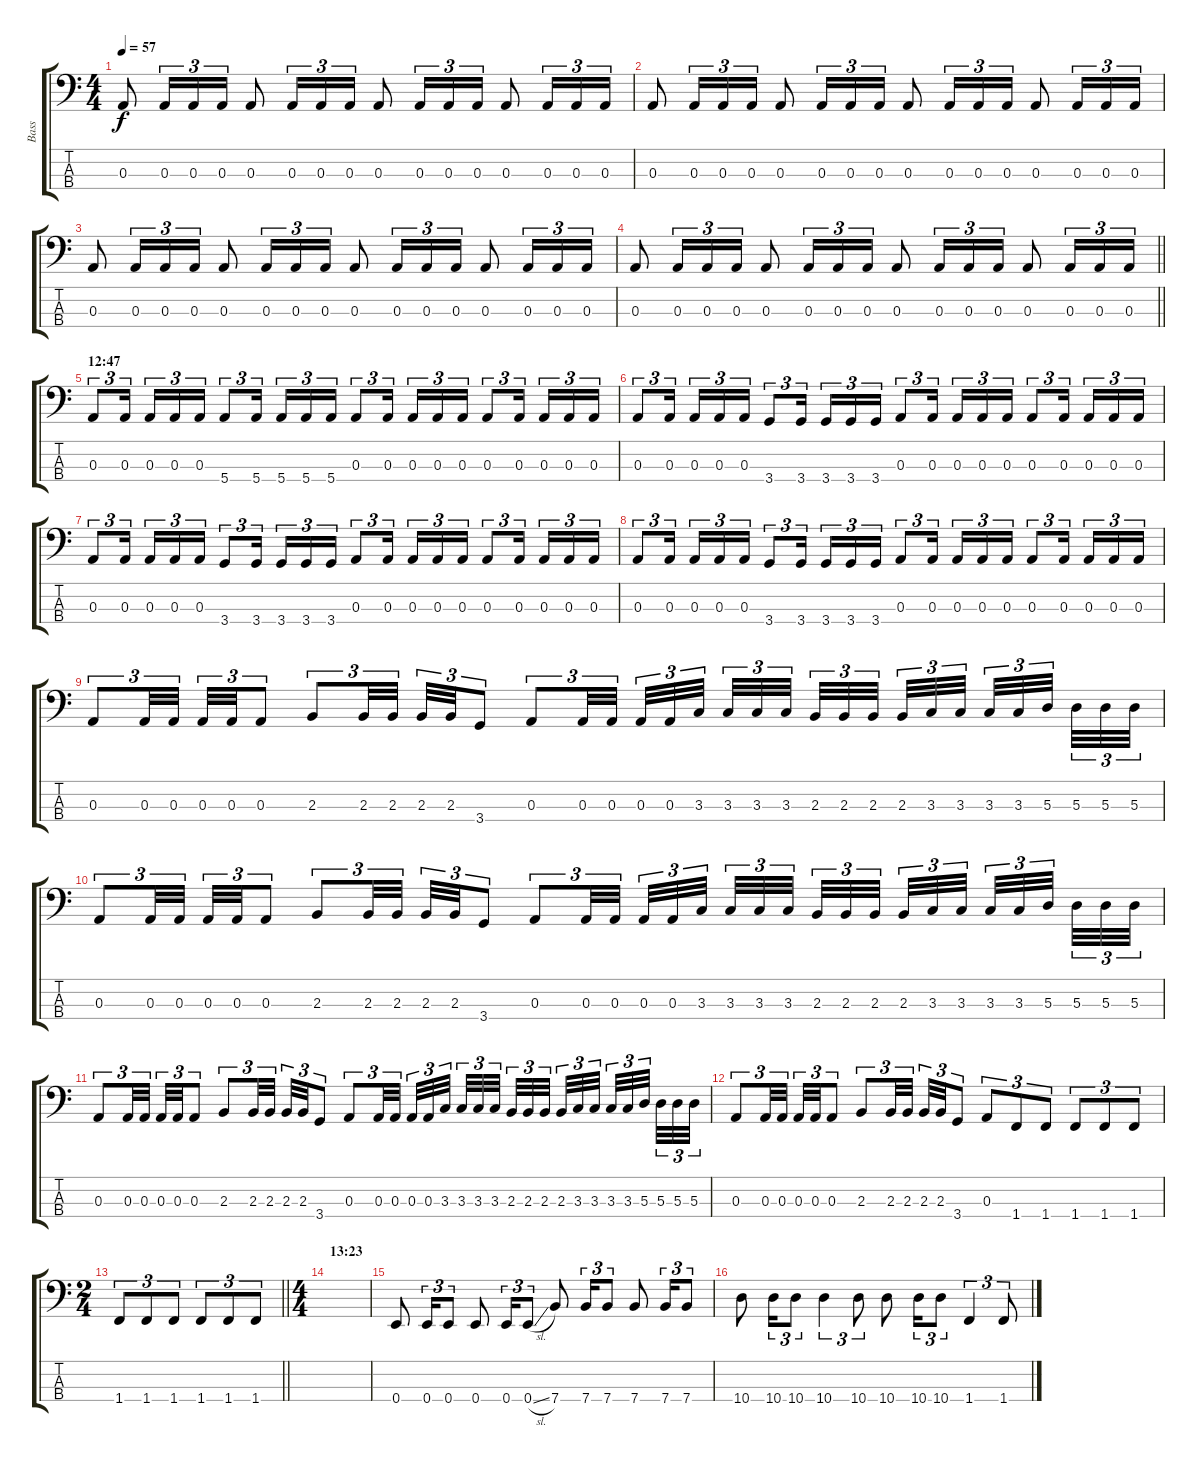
\track ("Bass" "Bass") {instrument electricbassfinger}
\staff {score tabs}
\tuning (G2 D2 A1 E1) {hide}
\ts (4 4)
\tempo 57
\clef f4
\ks c
0.3.8{dy f} 0.3.16{tu (3 2)} 0.3.16{tu (3 2)} 0.3.16{tu (3 2)} 0.3.8 0.3.16{tu (3 2)} 0.3.16{tu (3 2)} 0.3.16{tu (3 2)} 0.3.8 0.3.16{tu (3 2)} 0.3.16{tu (3 2)} 0.3.16{tu (3 2)} 0.3.8 0.3.16{tu (3 2)} 0.3.16{tu (3 2)} 0.3.16{tu (3 2)} |
0.3.8 0.3.16{tu (3 2)} 0.3.16{tu (3 2)} 0.3.16{tu (3 2)} 0.3.8 0.3.16{tu (3 2)} 0.3.16{tu (3 2)} 0.3.16{tu (3 2)} 0.3.8 0.3.16{tu (3 2)} 0.3.16{tu (3 2)} 0.3.16{tu (3 2)} 0.3.8 0.3.16{tu (3 2)} 0.3.16{tu (3 2)} 0.3.16{tu (3 2)} |
0.3.8 0.3.16{tu (3 2)} 0.3.16{tu (3 2)} 0.3.16{tu (3 2)} 0.3.8 0.3.16{tu (3 2)} 0.3.16{tu (3 2)} 0.3.16{tu (3 2)} 0.3.8 0.3.16{tu (3 2)} 0.3.16{tu (3 2)} 0.3.16{tu (3 2)} 0.3.8 0.3.16{tu (3 2)} 0.3.16{tu (3 2)} 0.3.16{tu (3 2)} |
\barLineRight lightlight
0.3.8 0.3.16{tu (3 2)} 0.3.16{tu (3 2)} 0.3.16{tu (3 2)} 0.3.8 0.3.16{tu (3 2)} 0.3.16{tu (3 2)} 0.3.16{tu (3 2)} 0.3.8 0.3.16{tu (3 2)} 0.3.16{tu (3 2)} 0.3.16{tu (3 2)} 0.3.8 0.3.16{tu (3 2)} 0.3.16{tu (3 2)} 0.3.16{tu (3 2)} |
\section ("" "12:47")
0.3.8{tu (3 2)} 0.3.16{tu (3 2) beam splitsecondary} 0.3.16{tu (3 2)} 0.3.16{tu (3 2)} 0.3.16{tu (3 2)} 5.4.8{tu (3 2)} 5.4.16{tu (3 2) beam splitsecondary} 5.4.16{tu (3 2)} 5.4.16{tu (3 2)} 5.4.16{tu (3 2)} 0.3.8{tu (3 2)} 0.3.16{tu (3 2) beam splitsecondary} 0.3.16{tu (3 2)} 0.3.16{tu (3 2)} 0.3.16{tu (3 2)} 0.3.8{tu (3 2)} 0.3.16{tu (3 2) beam splitsecondary} 0.3.16{tu (3 2)} 0.3.16{tu (3 2)} 0.3.16{tu (3 2)} |
0.3.8{tu (3 2)} 0.3.16{tu (3 2) beam splitsecondary} 0.3.16{tu (3 2)} 0.3.16{tu (3 2)} 0.3.16{tu (3 2)} 3.4.8{tu (3 2)} 3.4.16{tu (3 2) beam splitsecondary} 3.4.16{tu (3 2)} 3.4.16{tu (3 2)} 3.4.16{tu (3 2)} 0.3.8{tu (3 2)} 0.3.16{tu (3 2) beam splitsecondary} 0.3.16{tu (3 2)} 0.3.16{tu (3 2)} 0.3.16{tu (3 2)} 0.3.8{tu (3 2)} 0.3.16{tu (3 2) beam splitsecondary} 0.3.16{tu (3 2)} 0.3.16{tu (3 2)} 0.3.16{tu (3 2)} |
0.3.8{tu (3 2)} 0.3.16{tu (3 2) beam splitsecondary} 0.3.16{tu (3 2)} 0.3.16{tu (3 2)} 0.3.16{tu (3 2)} 3.4.8{tu (3 2)} 3.4.16{tu (3 2) beam splitsecondary} 3.4.16{tu (3 2)} 3.4.16{tu (3 2)} 3.4.16{tu (3 2)} 0.3.8{tu (3 2)} 0.3.16{tu (3 2) beam splitsecondary} 0.3.16{tu (3 2)} 0.3.16{tu (3 2)} 0.3.16{tu (3 2)} 0.3.8{tu (3 2)} 0.3.16{tu (3 2) beam splitsecondary} 0.3.16{tu (3 2)} 0.3.16{tu (3 2)} 0.3.16{tu (3 2)} |
0.3.8{tu (3 2)} 0.3.16{tu (3 2) beam splitsecondary} 0.3.16{tu (3 2)} 0.3.16{tu (3 2)} 0.3.16{tu (3 2)} 3.4.8{tu (3 2)} 3.4.16{tu (3 2) beam splitsecondary} 3.4.16{tu (3 2)} 3.4.16{tu (3 2)} 3.4.16{tu (3 2)} 0.3.8{tu (3 2)} 0.3.16{tu (3 2) beam splitsecondary} 0.3.16{tu (3 2)} 0.3.16{tu (3 2)} 0.3.16{tu (3 2)} 0.3.8{tu (3 2)} 0.3.16{tu (3 2) beam splitsecondary} 0.3.16{tu (3 2)} 0.3.16{tu (3 2)} 0.3.16{tu (3 2)} |
0.3.8{tu (3 2)} 0.3.32{tu (3 2)} 0.3.32{tu (3 2) beam splitsecondary} 0.3.32{tu (3 2)} 0.3.32{tu (3 2)} 0.3.8{tu (3 2)} 2.3.8{tu (3 2)} 2.3.32{tu (3 2)} 2.3.32{tu (3 2) beam splitsecondary} 2.3.32{tu (3 2)} 2.3.32{tu (3 2)} 3.4.8{tu (3 2)} 0.3.8{tu (3 2)} 0.3.32{tu (3 2)} 0.3.32{tu (3 2) beam splitsecondary} 0.3.32{tu (3 2)} 0.3.32{tu (3 2)} 3.3.32{tu (3 2) beam splitsecondary} 3.3.32{tu (3 2)} 3.3.32{tu (3 2)} 3.3.32{tu (3 2)} 2.3.32{tu (3 2)} 2.3.32{tu (3 2)} 2.3.32{tu (3 2) beam splitsecondary} 2.3.32{tu (3 2)} 3.3.32{tu (3 2)} 3.3.32{tu (3 2) beam splitsecondary} 3.3.32{tu (3 2)} 3.3.32{tu (3 2)} 5.3.32{tu (3 2) beam splitsecondary} 5.3.32{tu (3 2)} 5.3.32{tu (3 2)} 5.3.32{tu (3 2)} |
0.3.8{tu (3 2)} 0.3.32{tu (3 2)} 0.3.32{tu (3 2) beam splitsecondary} 0.3.32{tu (3 2)} 0.3.32{tu (3 2)} 0.3.8{tu (3 2)} 2.3.8{tu (3 2)} 2.3.32{tu (3 2)} 2.3.32{tu (3 2) beam splitsecondary} 2.3.32{tu (3 2)} 2.3.32{tu (3 2)} 3.4.8{tu (3 2)} 0.3.8{tu (3 2)} 0.3.32{tu (3 2)} 0.3.32{tu (3 2) beam splitsecondary} 0.3.32{tu (3 2)} 0.3.32{tu (3 2)} 3.3.32{tu (3 2) beam splitsecondary} 3.3.32{tu (3 2)} 3.3.32{tu (3 2)} 3.3.32{tu (3 2)} 2.3.32{tu (3 2)} 2.3.32{tu (3 2)} 2.3.32{tu (3 2) beam splitsecondary} 2.3.32{tu (3 2)} 3.3.32{tu (3 2)} 3.3.32{tu (3 2) beam splitsecondary} 3.3.32{tu (3 2)} 3.3.32{tu (3 2)} 5.3.32{tu (3 2) beam splitsecondary} 5.3.32{tu (3 2)} 5.3.32{tu (3 2)} 5.3.32{tu (3 2)} |
0.3.8{tu (3 2)} 0.3.32{tu (3 2)} 0.3.32{tu (3 2) beam splitsecondary} 0.3.32{tu (3 2)} 0.3.32{tu (3 2)} 0.3.8{tu (3 2)} 2.3.8{tu (3 2)} 2.3.32{tu (3 2)} 2.3.32{tu (3 2) beam splitsecondary} 2.3.32{tu (3 2)} 2.3.32{tu (3 2)} 3.4.8{tu (3 2)} 0.3.8{tu (3 2)} 0.3.32{tu (3 2)} 0.3.32{tu (3 2) beam splitsecondary} 0.3.32{tu (3 2)} 0.3.32{tu (3 2)} 3.3.32{tu (3 2) beam splitsecondary} 3.3.32{tu (3 2)} 3.3.32{tu (3 2)} 3.3.32{tu (3 2)} 2.3.32{tu (3 2)} 2.3.32{tu (3 2)} 2.3.32{tu (3 2) beam splitsecondary} 2.3.32{tu (3 2)} 3.3.32{tu (3 2)} 3.3.32{tu (3 2) beam splitsecondary} 3.3.32{tu (3 2)} 3.3.32{tu (3 2)} 5.3.32{tu (3 2) beam splitsecondary} 5.3.32{tu (3 2)} 5.3.32{tu (3 2)} 5.3.32{tu (3 2)} |
0.3.8{tu (3 2)} 0.3.32{tu (3 2)} 0.3.32{tu (3 2) beam splitsecondary} 0.3.32{tu (3 2)} 0.3.32{tu (3 2)} 0.3.8{tu (3 2)} 2.3.8{tu (3 2)} 2.3.32{tu (3 2)} 2.3.32{tu (3 2) beam splitsecondary} 2.3.32{tu (3 2)} 2.3.32{tu (3 2)} 3.4.8{tu (3 2)} 0.3.8{tu (3 2)} 1.4.8{tu (3 2)} 1.4.8{tu (3 2)} 1.4.8{tu (3 2)} 1.4.8{tu (3 2)} 1.4.8{tu (3 2)} |
\ts (2 4)
\barLineRight lightlight
1.4.8{tu (3 2)} 1.4.8{tu (3 2)} 1.4.8{tu (3 2)} 1.4.8{tu (3 2)} 1.4.8{tu (3 2)} 1.4.8{tu (3 2)} |
\ts (4 4)
\section ("" "13:23")
|
0.4.8 0.4.16{tu (3 2)} 0.4.8{tu (3 2)} 0.4.8 0.4.16{tu (3 2)} 0.4{sl}.8{tu (3 2)} 7.4.8 7.4.16{tu (3 2)} 7.4.8{tu (3 2)} 7.4.8 7.4.16{tu (3 2)} 7.4.8{tu (3 2)} |
10.4.8 10.4.16{tu (3 2)} 10.4.8{tu (3 2)} 10.4.4{tu (3 2)} 10.4.8{tu (3 2)} 10.4.8 10.4.16{tu (3 2)} 10.4.8{tu (3 2)} 1.4.4{tu (3 2)} 1.4.8{tu (3 2)}
